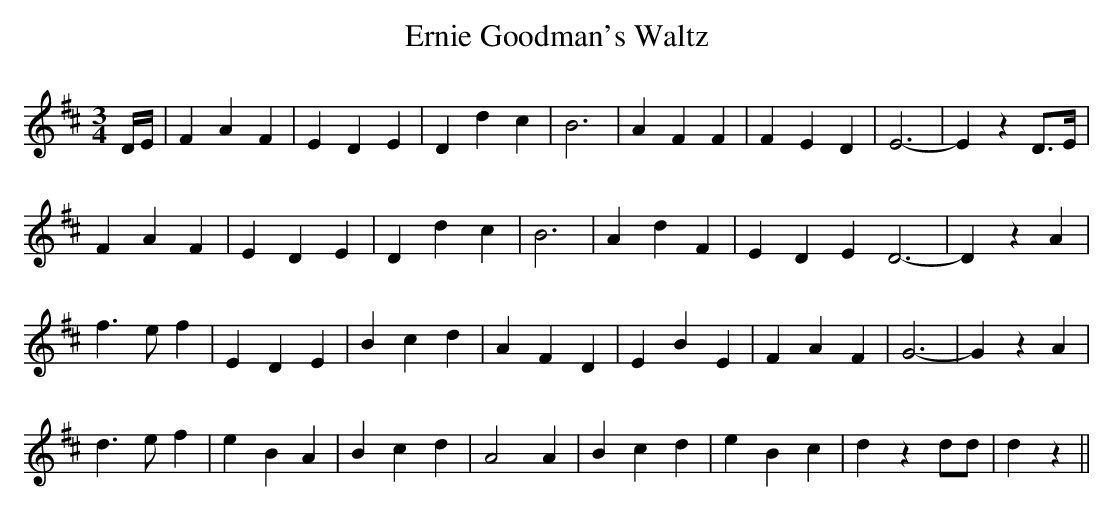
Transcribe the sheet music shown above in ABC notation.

X:1
T:Ernie Goodman's Waltz
M:3/4
L:1/8
K:D
D/2E/2|F2 A2 F2|E2 D2 E2|D2 d2 c2|B6|A2 F2 F2|F2 E2 D2|E6-|E2 z2 D>E|!
F2 A2 F2|E2 D2 E2|D2 d2 c2|B6|A2 d2 F2|E2 D2 E2 D6-|D2 z2 A2|!
f3 e f2|E2 D2 E2|B2 c2 d2|A2 F2 D2|E2 B2 E2|F2 A2 F2|G6-|G2 z2 A2|!
d3 e f2|e2 B2 A2|B2 c2 d2|A4 A2|B2 c2 d2|e2 B2 c2|d2 z2 dd|d2 z2||
